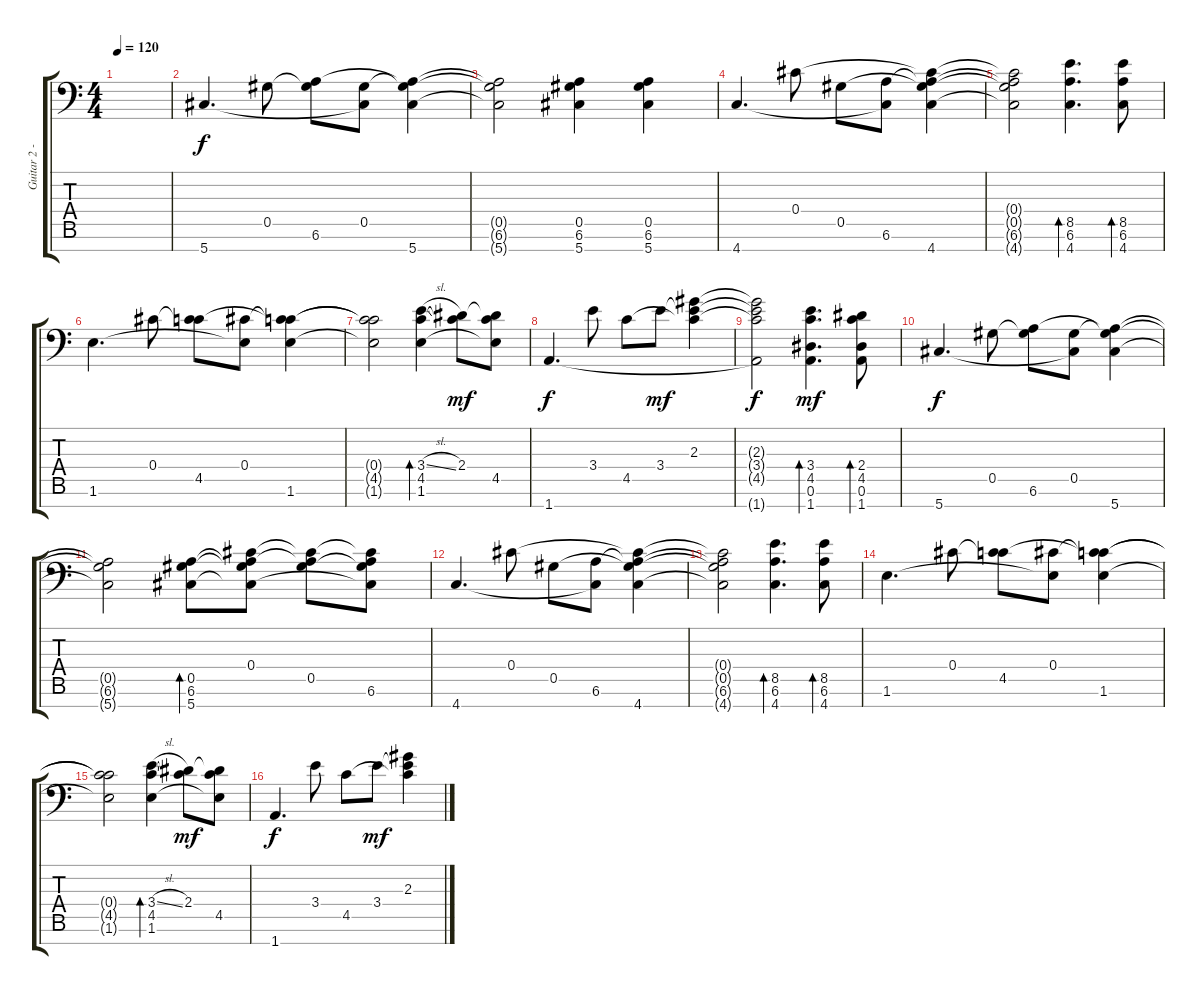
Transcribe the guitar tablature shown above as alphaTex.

\track ("Guitar 2 - Right Clean" "Guitar 2 -") {instrument electricguitarclean}
\staff {score tabs}
\tuning (Eb4 Bb3 Gb3 Db3 Ab2 Eb2 Ab1) {hide}
\ts (4 4)
\tempo 120
\clef f4
\ks c
|
5.7.4{d volume 11 instrument electricguitarclean} 0.5.8 (0.5{t} 6.6).8 (0.5 5.7{t}).8 (0.5{t} 6.6{t} 5.7).4 |
(0.5{t} 6.6{t} 5.7{t}).2 (0.5 6.6 5.7).4 (0.5 6.6 5.7).4 |
4.7.4{d} 0.4.8 0.5.8 (6.6 4.7{t}).8 (0.4{t} 0.5{t} 6.6{t} 4.7).4 |
(0.4{t} 0.5{t} 6.6{t} 4.7{t}).2 (8.5 6.6 4.7).4{d bd 240} (8.5 6.6 4.7).8{bd 120} |
1.6.4{d} 0.4.8 (0.4{t} 4.5).8 (0.4 1.6{t}).8 (0.4{t} 4.5{t} 1.6).4 |
(0.4{t} 4.5{t} 1.6{t}).2 (3.4{sl} 4.5 1.6).4{bd 240} (2.4 4.5{t}).8{dy mf} (2.4{t} 4.5 1.6{t}).8 |
1.7.4{d dy f} 3.4.8 4.5.8 3.4.8{dy mf} (2.3 3.4{t} 4.5{t}).4 |
(2.3{t} 3.4{t} 4.5{t} 1.7{t}).2{dy f} (3.4 4.5 0.6 1.7).4{d bd 240 dy mf} (2.4 4.5 0.6 1.7).8{bd 120} |
5.7.4{d dy f} 0.5.8 (0.5{t} 6.6).8 (0.5 5.7{t}).8 (0.5{t} 6.6{t} 5.7).4 |
(0.5{t} 6.6{t} 5.7{t}).2 (0.5 6.6 5.7).8{bd 240} (0.4 0.5{t} 6.6{t} 5.7{t}).8 (0.4{t} 0.5 6.6{t}).8 (0.4{t} 0.5{t} 6.6 5.7{t}).8 |
4.7.4{d} 0.4.8 0.5.8 (6.6 4.7{t}).8 (0.4{t} 0.5{t} 6.6{t} 4.7).4 |
(0.4{t} 0.5{t} 6.6{t} 4.7{t}).2 (8.5 6.6 4.7).4{d bd 240} (8.5 6.6 4.7).8{bd 120} |
1.6.4{d} 0.4.8 (0.4{t} 4.5).8 (0.4 1.6{t}).8 (0.4{t} 4.5{t} 1.6).4 |
(0.4{t} 4.5{t} 1.6{t}).2 (3.4{sl} 4.5 1.6).4{bd 240} (2.4 4.5{t}).8{dy mf} (2.4{t} 4.5 1.6{t}).8 |
1.7.4{d dy f} 3.4.8 4.5.8 3.4.8{dy mf} (2.3 3.4{t} 4.5{t}).4
